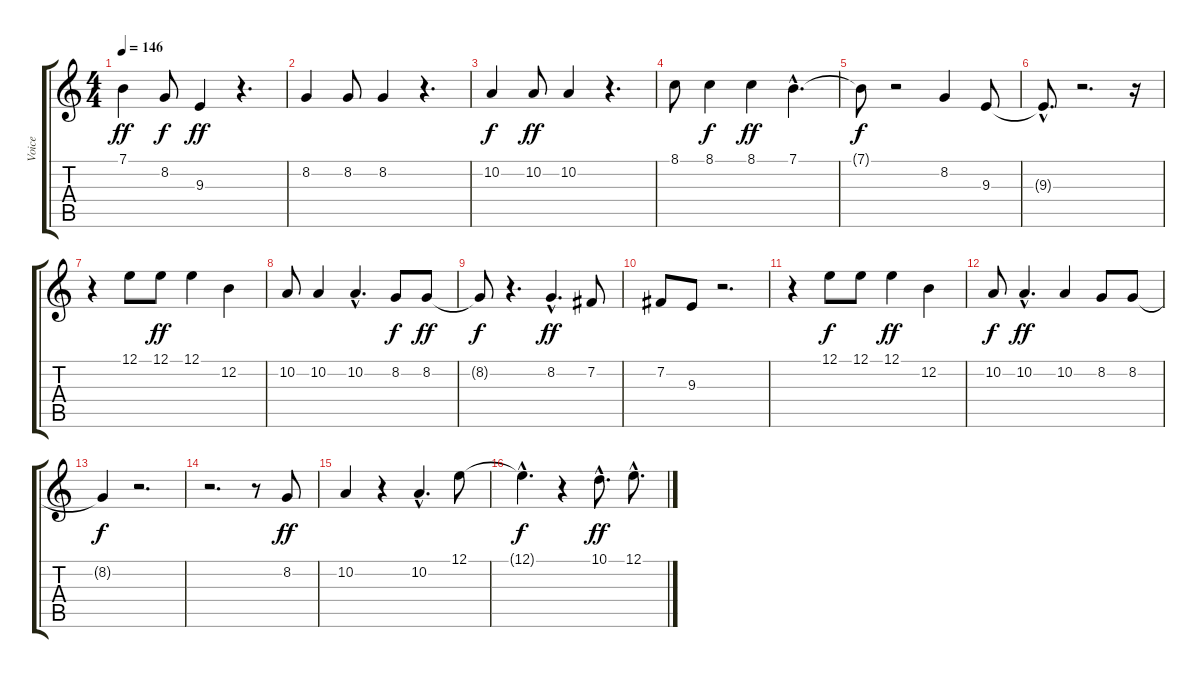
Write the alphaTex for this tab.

\track ("Voice" "Voice") {instrument panflute}
\staff {score tabs}
\tuning (E4 B3 G3 D3 A2 E2) {hide}
\ts (4 4)
\tempo 146
\clef g2
\ks c
7.1.4{dy ff} 8.2.8{dy f} 9.3.4{dy ff} r.4{d} |
8.2.4 8.2.8 8.2.4 r.4{d} |
10.2.4{dy f} 10.2.8{dy ff} 10.2.4 r.4{d} |
8.1.8 8.1.4{dy f} 8.1.4{dy ff} 7.1{hac}.4{d} |
7.1{t}.8{dy f} r.2 8.2.4 9.3.8 |
9.3{hac t}.8{d} r.2{d} r.16 |
r.4 12.1.8 12.1.8{dy ff} 12.1.4 12.2.4 |
10.2.8 10.2.4 10.2{hac}.4{d} 8.2.8{dy f} 8.2.8{dy ff} |
8.2{t}.8{dy f} r.4{d} 8.2{hac}.4{d dy ff} 7.2.8 |
7.2.8 9.3.8 r.2{d} |
r.4 12.1.8{dy f} 12.1.8 12.1.4{dy ff} 12.2.4 |
10.2.8{dy f} 10.2{hac}.4{d dy ff} 10.2.4 8.2.8 8.2.8 |
8.2{t}.4{dy f} r.2{d} |
r.2{d} r.8 8.2.8{dy ff} |
10.2.4 r.4 10.2{hac}.4{d} 12.1.8 |
12.1{hac t}.4{d dy f} r.4 10.1{hac}.8{d dy ff} 12.1{hac}.8{d}
